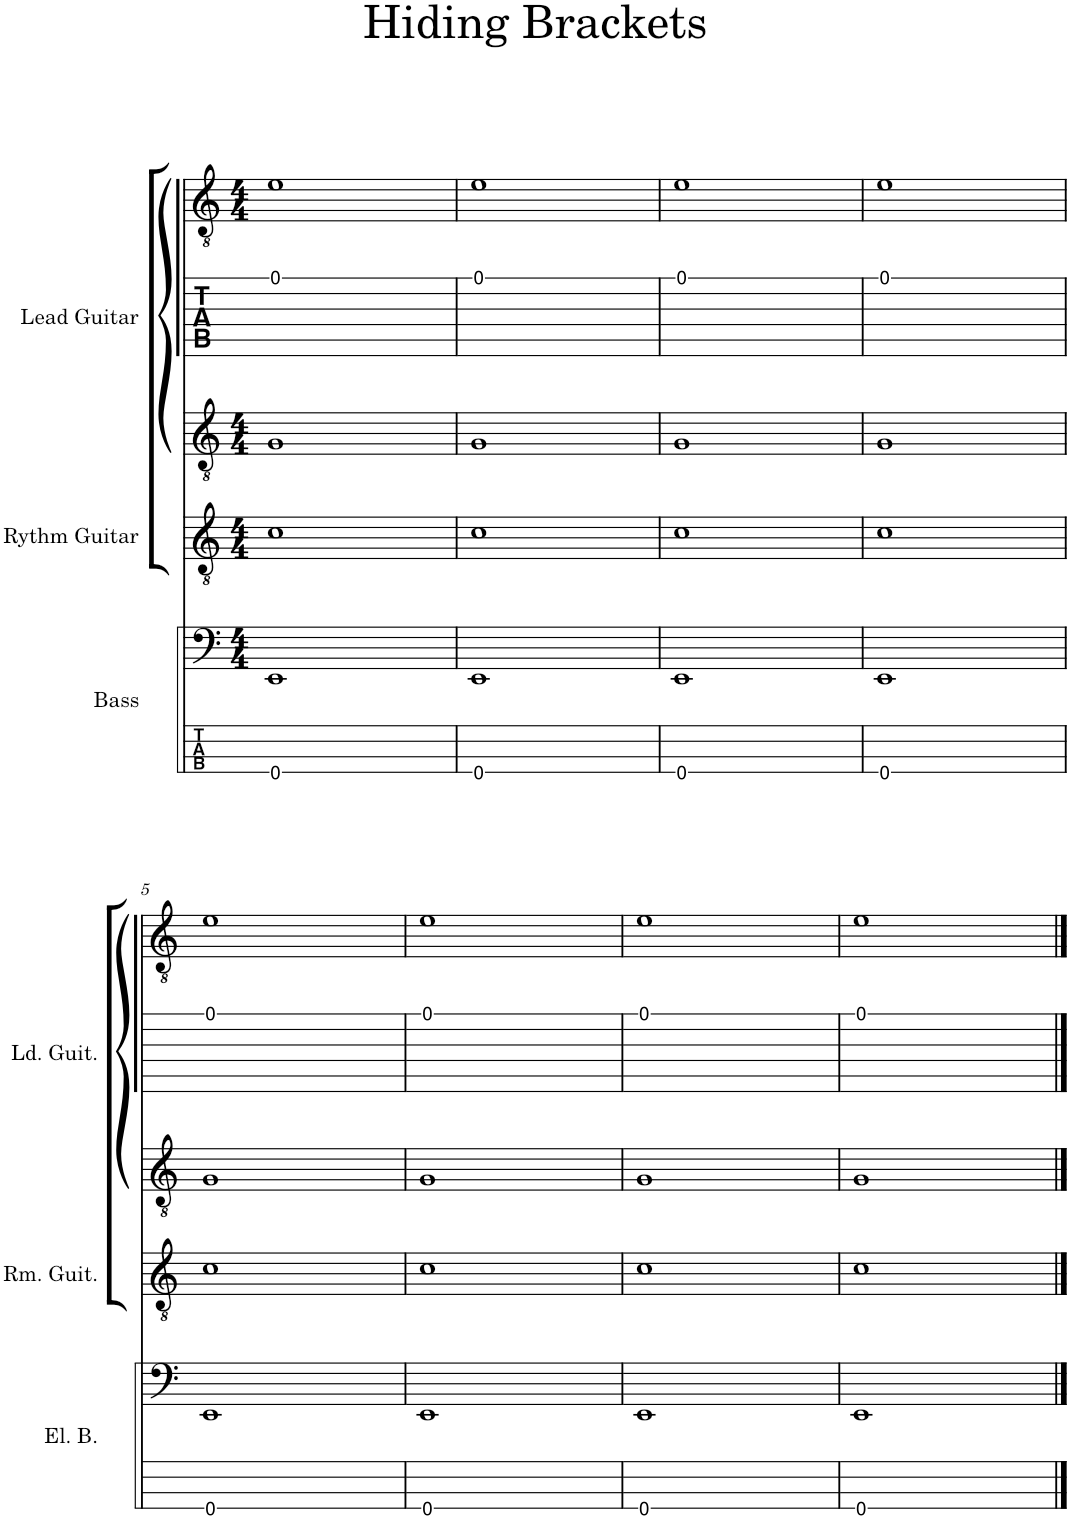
**kern	**kern	**kern	**kern	**kern	**kern
*part3	*part3	*part2	*part1	*part1	*part1
*staff6	*staff5	*staff4	*staff3	*staff2	*staff1
*I"Bass	*	*I"Rythm Guitar	*I"Lead Guitar	*	*
*	*	*I'Rm. Guit.	*I'Ld. Guit.	*	*
*stria4	*	*	*	*stria6	*
*	*clefF4	*clefGv2	*clefGv2	*	*clefGv2
*Trd7c12	*Trd7c12	*	*	*	*
*k[]	*k[]	*k[]	*k[]	*k[]	*k[]
*M4/4	*M4/4	*M4/4	*M4/4	*M4/4	*M4/4
=1	=1	=1	=1	=1	=1
1EE	1EE	1c	1G	1e	1e
=2	=2	=2	=2	=2	=2
1EE	1EE	1c	1G	1e	1e
=3	=3	=3	=3	=3	=3
1EE	1EE	1c	1G	1e	1e
=4	=4	=4	=4	=4	=4
1EE	1EE	1c	1G	1e	1e
!!LO:LB:g=z
=5	=5	=5	=5	=5	=5
1EE	1EE	1c	1G	1e	1e
=6	=6	=6	=6	=6	=6
1EE	1EE	1c	1G	1e	1e
=7	=7	=7	=7	=7	=7
1EE	1EE	1c	1G	1e	1e
=8	=8	=8	=8	=8	=8
1EE	1EE	1c	1G	1e	1e
==	==	==	==	==	==
*-	*-	*-	*-	*-	*-
